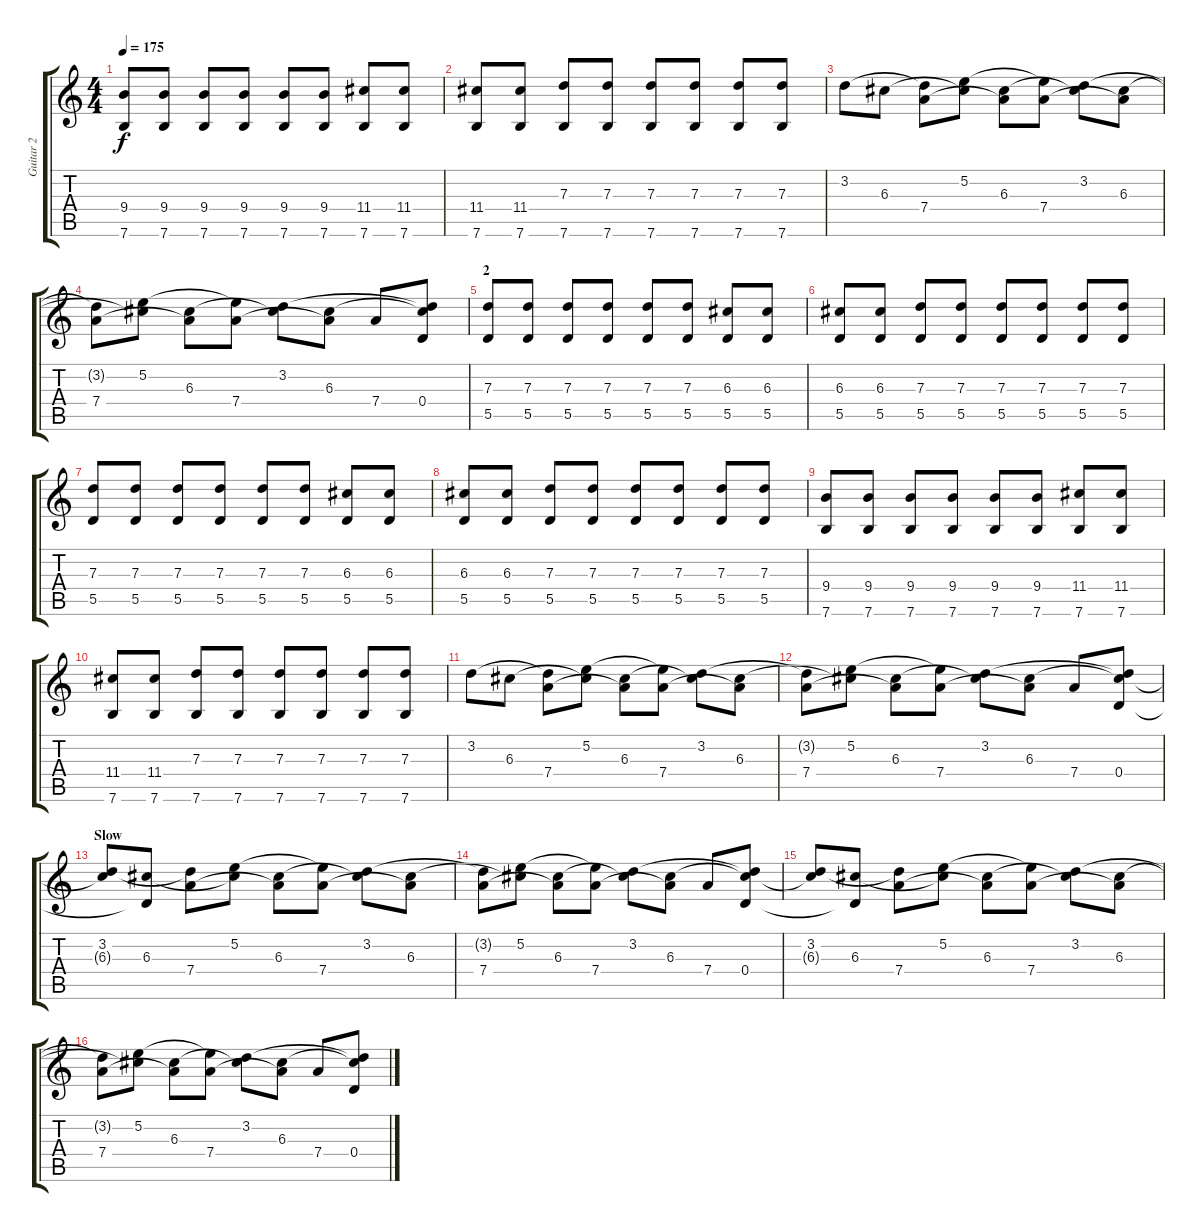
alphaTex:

\track ("Guitar 2" "Guitar 2") {instrument acousticguitarsteel}
\staff {score tabs}
\tuning (E4 B3 G3 D3 A2 E2) {hide}
\ts (4 4)
\tempo 175
\clef g2
\ks c
(9.4 7.6).8{dy f} (9.4 7.6).8 (9.4 7.6).8 (9.4 7.6).8 (9.4 7.6).8 (9.4 7.6).8 (11.4 7.6).8 (11.4 7.6).8 |
(11.4 7.6).8 (11.4 7.6).8 (7.3 7.6).8 (7.3 7.6).8 (7.3 7.6).8 (7.3 7.6).8 (7.3 7.6).8 (7.3 7.6).8 |
3.2.8{volume 15 instrument acousticguitarsteel} 6.3.8 (3.2{t} 7.4).8 (5.2 6.3{t}).8 (6.3 7.4{t}).8 (5.2{t} 7.4).8 (3.2 6.3{t}).8 (6.3 7.4{t}).8 |
(3.2{t} 7.4).8 (5.2 6.3{t}).8 (6.3 7.4{t}).8 (5.2{t} 7.4).8 (3.2 6.3{t}).8 (6.3 7.4{t}).8 7.4.8 (3.2{t} 6.3{t} 0.4).8 |
\section ("" "2")
(7.3 5.5).8{volume 11 instrument distortionguitar} (7.3 5.5).8 (7.3 5.5).8 (7.3 5.5).8 (7.3 5.5).8 (7.3 5.5).8 (6.3 5.5).8 (6.3 5.5).8 |
(6.3 5.5).8 (6.3 5.5).8 (7.3 5.5).8 (7.3 5.5).8 (7.3 5.5).8 (7.3 5.5).8 (7.3 5.5).8 (7.3 5.5).8 |
(7.3 5.5).8 (7.3 5.5).8 (7.3 5.5).8 (7.3 5.5).8 (7.3 5.5).8 (7.3 5.5).8 (6.3 5.5).8 (6.3 5.5).8 |
(6.3 5.5).8 (6.3 5.5).8 (7.3 5.5).8 (7.3 5.5).8 (7.3 5.5).8 (7.3 5.5).8 (7.3 5.5).8 (7.3 5.5).8 |
(9.4 7.6).8 (9.4 7.6).8 (9.4 7.6).8 (9.4 7.6).8 (9.4 7.6).8 (9.4 7.6).8 (11.4 7.6).8 (11.4 7.6).8 |
(11.4 7.6).8 (11.4 7.6).8 (7.3 7.6).8 (7.3 7.6).8 (7.3 7.6).8 (7.3 7.6).8 (7.3 7.6).8 (7.3 7.6).8 |
3.2.8{volume 15 instrument acousticguitarsteel} 6.3.8 (3.2{t} 7.4).8 (5.2 6.3{t}).8 (6.3 7.4{t}).8 (5.2{t} 7.4).8 (3.2 6.3{t}).8 (6.3 7.4{t}).8 |
(3.2{t} 7.4).8 (5.2 6.3{t}).8 (6.3 7.4{t}).8 (5.2{t} 7.4).8 (3.2 6.3{t}).8 (6.3 7.4{t}).8 7.4.8 (3.2{t} 6.3{t} 0.4).8 |
\section ("" "Slow")
(3.2 6.3{t}).8 (6.3 0.4{t}).8 (3.2{t} 7.4).8 (5.2 6.3{t}).8 (6.3 7.4{t}).8 (5.2{t} 7.4).8 (3.2 6.3{t}).8 (6.3 7.4{t}).8 |
(3.2{t} 7.4).8 (5.2 6.3{t}).8 (6.3 7.4{t}).8 (5.2{t} 7.4).8 (3.2 6.3{t}).8 (6.3 7.4{t}).8 7.4.8 (3.2{t} 6.3{t} 0.4).8 |
(3.2 6.3{t}).8 (6.3 0.4{t}).8 (3.2{t} 7.4).8 (5.2 6.3{t}).8 (6.3 7.4{t}).8 (5.2{t} 7.4).8 (3.2 6.3{t}).8 (6.3 7.4{t}).8 |
(3.2{t} 7.4).8 (5.2 6.3{t}).8 (6.3 7.4{t}).8 (5.2{t} 7.4).8 (3.2 6.3{t}).8 (6.3 7.4{t}).8 7.4.8 (3.2{t} 6.3{t} 0.4).8
